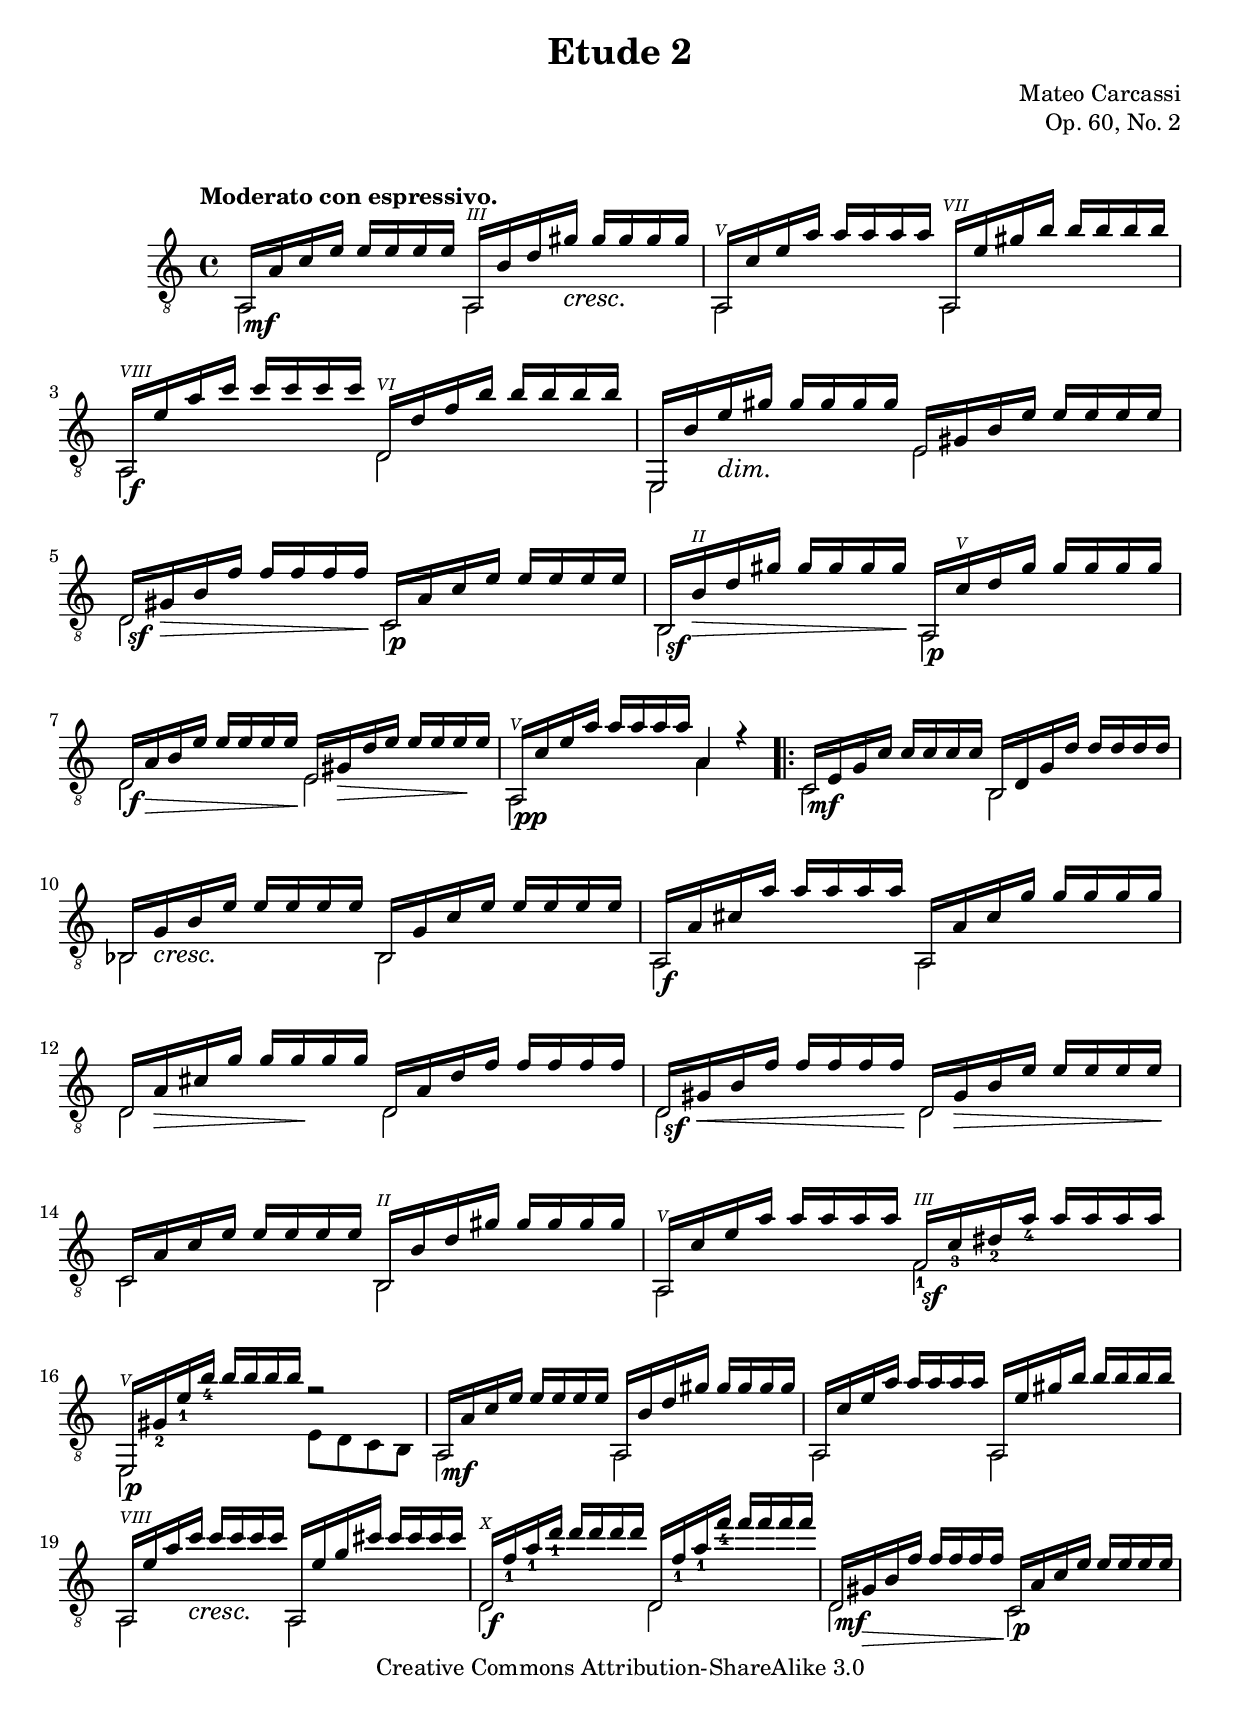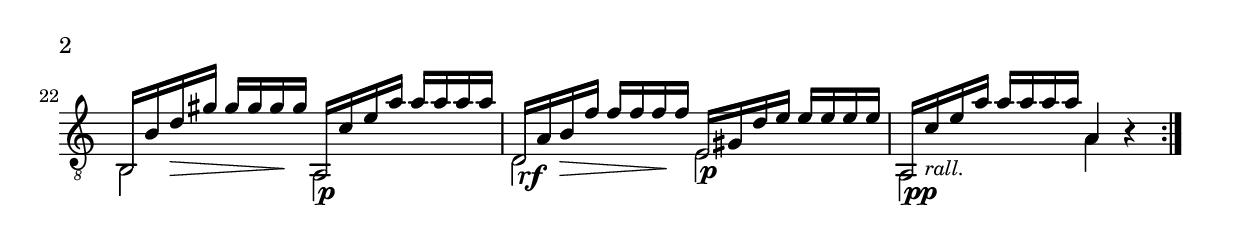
\version "2.16.0"

\header {
  title = "Etude 2"
  composer = "Mateo Carcassi"
  opus = "Op. 60, No. 2"
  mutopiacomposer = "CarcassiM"
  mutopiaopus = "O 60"
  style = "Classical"
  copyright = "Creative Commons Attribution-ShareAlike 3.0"
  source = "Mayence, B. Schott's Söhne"
  % From Boije 94
  date = "1853"
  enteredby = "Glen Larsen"
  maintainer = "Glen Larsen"
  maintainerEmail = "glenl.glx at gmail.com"
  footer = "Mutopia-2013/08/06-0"
}
rf = #(make-dynamic-script "rf")

\paper {
  % add space between composer/opus markup and first staff
  markup-system-spacing #'padding = #5
  % add a little space between composer and opus
  markup-markup-spacing #'padding = #1.2
  top-margin = #8
  bottom-margin = #10
}

global = {
  \time 4/4
}

#(define-markup-command (gpos layout props text) (markup?)
  "Guitar position markup"
  (interpret-markup layout props
   #{\markup { \teeny \italic #text } #} ))

upperVoice = \relative c {
  \voiceOne
  \set fingeringOrientations = #'(down)
  \set restrainOpenStrings = ##t
  \tempo "Moderato con espressivo."

  a16\mf a' c e e e e e a,,^\markup\gpos{"III"} b'\3 d gis\cresc gis gis gis gis |
  a,,16\!^\markup\gpos{"V"} c'\3 e\2 a a a a a a,,^\markup\gpos{"VII"} e''\2 gis b b b b b |
  a,,16\f^\markup\gpos{"VIII"} e''\3 a\2 c c c c c d,,^\markup\gpos{"VI"} d'\3 f\2 b b b b b |

  e,,,16 b''\3 e\2\dim gis gis gis gis gis e, gis b e e e e e |
  d,16\sf gis\> b f' f f f f\! c,\p a' c e e e e e |
  b,16\sf b'\3^\markup\gpos{"II"}\> d gis gis gis gis gis\! a,,\p c'\3^\markup\gpos{"V"} d gis gis gis gis gis |

  d,16\f a'\> b e e e e e\! e, gis\> d' e e e e\! e |
  a,,16\pp^\markup\gpos{"V"}  c'\3 e\2 a a a a a a,4 r |
  \repeat volta 2 {
    c,16\mf e g c c c c c b, d g d' d d d d |

    bes,16 g'\cresc b e e e e e bes, g' c e e e e e |
    a,,16\f a' cis a' a a a a a,, a' cis g' g g g g |
    d,16 a'\> cis g' g g\! g g d, a' d f f f f f |

    d,16\sf gis\< b f' f f f f\! d, gis\> b e e e e e\! |
    c,16 a' c e e e e e b,^\markup\gpos{"II"} b'\3 d gis gis gis gis gis |
    a,,16^\markup\gpos{"V"} c'\3 e\2 a a a a a <f,-1>\sf^\markup\gpos{"III"} <c'-3\3> <dis-2> <a'-4> a a a a |

    e,,16\p^\markup\gpos{"V"} <gis'-2> <e'-1> <b'-4> b b b b r2 |
    a,,16\mf a' c e e e e e a,, b'\3 d gis gis gis gis gis |
    a,,16 c'\3 e\2 a a a a a a,, e''\3 gis\2 b b b b b |

    a,,16^\markup\gpos{"VIII"} e''\3 a\2 c\cresc c c c c a,, e''\3 g\2 cis cis cis cis cis |
    d,,16\f^\markup\gpos{"X"} <f'-1\3> <a-1\2> <d-1> d d d d d,, <f'-1\3> <a-1\2> <f'-4> f f f f |
    d,,16\mf gis\> b f' f f f f\! c,\p a' c e e e e e |

    b,16 b'\3 d\> gis gis gis gis\! gis a,,\p c'\3 e\2 a a a a a |
    d,,16\rf a' b\> f' f f f\! f e,\p gis d' e e e e e |
    a,,16\pp c'\3_\markup{\smaller\italic "rall."} e\2 a a a a a a,4 b\rest |
  }
}

lowerVoice = \relative c {
  \voiceTwo
  a2 a |
  a2 a |
  a2 d |

  e,2 e' |
  d2 c |
  b2 a |

  d2 e |
  a,2 a'4 s |
  \repeat volta 2 {
    c,2 b |

    bes2 bes |
    a2 a |
    d2 d |

    d2 d |
    c2 b |
    a2 f' |

    e,2 e'8 d c b |
    a2 a |
    a2 a |

    a2 a |
    d2 d |
    d2 c |

    b2 a |
    d2 e |
    a,2 a'4 s |
  }
}


% {{{
\score {
  <<
    \new Staff = "Guitar" \with {
      \override DynamicTextSpanner #'style = #'none
      \override Fingering #'staff-padding = #'()
      \override Fingering #'add-stem-support = ##t
      \override DynamicText #'self-alignment-X = #-1
    }
    <<
      \set Staff.midiInstrument = #"acoustic guitar (nylon)"
      \global
      \clef "treble_8"
      \mergeDifferentlyDottedOn
      \mergeDifferentlyHeadedOn
      \context Voice = "upperVoice" \upperVoice
      \context Voice = "lowerVoice" \lowerVoice
    >>
%{
    \new TabStaff = "Guitar tabs" \with {
      \remove "Staff_performer"
    }
    <<
      \clef "moderntab"
      \global
      \context TabVoice = "upperVoice" \upperVoice
      \context TabVoice = "lowerVoice" \lowerVoice
    >>
%}
  >>
  \layout {
    % There are no string numbers in the original so remove the markup
    % for the developed tablature.
    \override Voice.StringNumber #'stencil = ##f

  }
  \midi {
    \tempo 4 = 100
    \context {
      % The goal is to match the original text, not to perfect MIDI!
      % This removes the errors regarding 'ambiguous (de)crescendo in midi'
      \Voice
      \remove "Dynamic_performer"
    }
  }
}
% }}}
